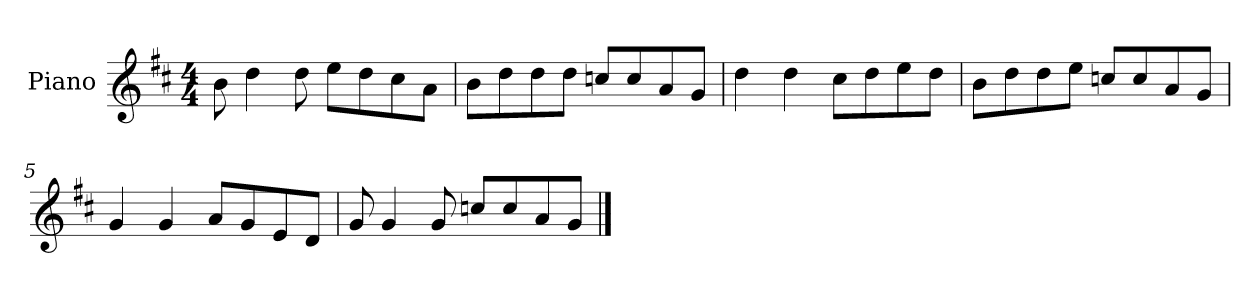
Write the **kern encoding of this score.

**kern
*part1
*staff1
*I"Piano
*I'P-no
*clefG2
*k[f#c#]
*M4/4
*MM90
=1
8b\
4dd\
8dd\
8ee\L
8dd\
8cc#\
8a\J
=2
8b\L
8dd\
8dd\
8dd\J
8ccn/L
8cc/
8a/
8g/J
=3
4dd\
4dd\
8cc#\L
8dd\
8ee\
8dd\J
=4
8b\L
8dd\
8dd\
8ee\J
8ccn/L
8cc/
8a/
8g/J
=5
4g/
4g/
8a/L
8g/
8e/
8d/J
!!LO:LB:g=z
=6
8g/
4g/
8g/
8ccn/L
8cc/
8a/
8g/J
==
*-
